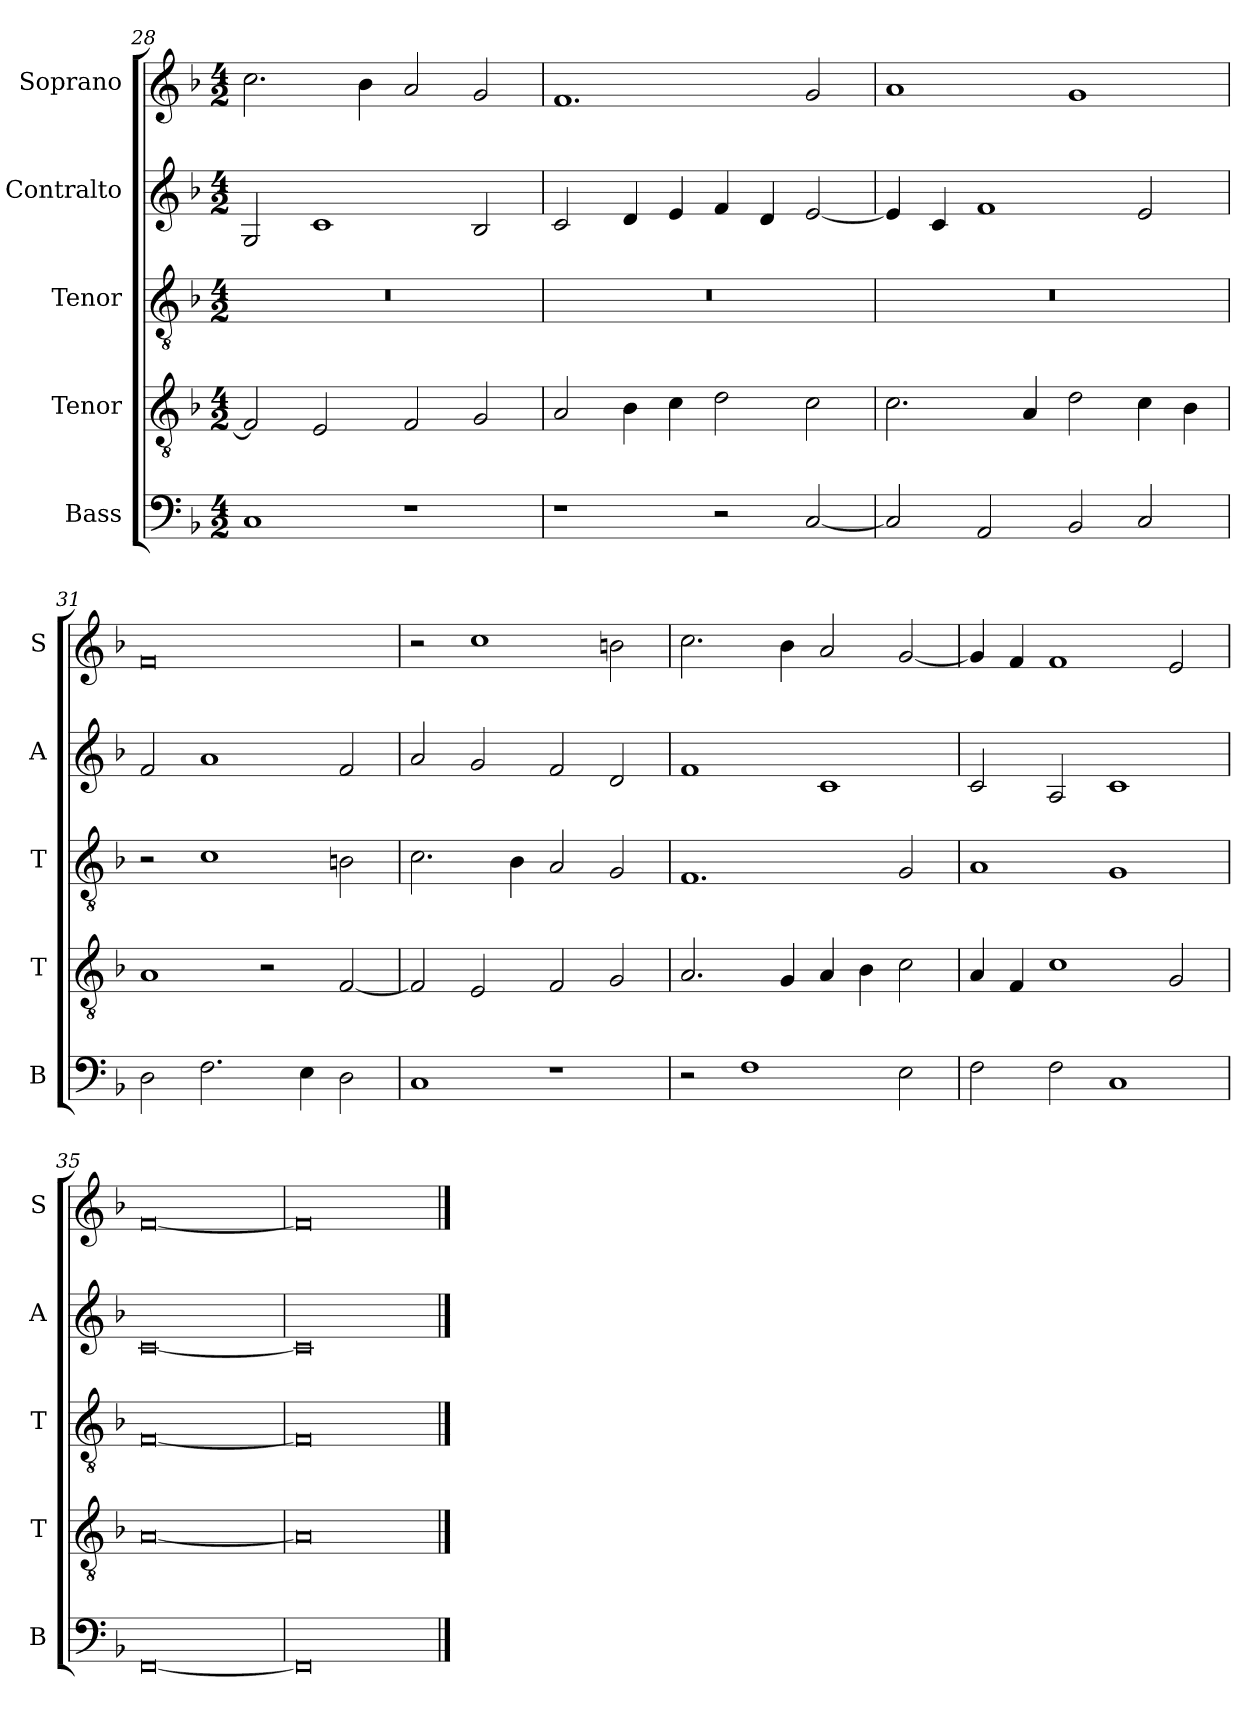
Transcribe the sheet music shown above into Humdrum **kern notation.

**kern	**kern	**kern	**kern	**kern
*part5	*part4	*part3	*part2	*part1
*staff5	*staff4	*staff3	*staff2	*staff1
*I"Bass	*I"Tenor	*I"Tenor	*I"Contralto	*I"Soprano
*I'B	*I'T	*I'T	*I'A	*I'S
*clefF4	*clefGv2	*clefGv2	*clefG2	*clefG2
*k[b-]	*k[b-]	*k[b-]	*k[b-]	*k[b-]
*F:ion	*F:ion	*F:ion	*F:ion	*F:ion
*M4/2	*M4/2	*M4/2	*M4/2	*M4/2
=28	=28	=28	=28	=28
1C	2F]	0r	2G	2.cc
.	2E	.	1c	.
.	.	.	.	4b-
1r	2F	.	.	2a
.	2G	.	2B-	2g
=29	=29	=29	=29	=29
1r	2A	0r	2c	1.f
.	4B-	.	4d	.
.	4c	.	4e	.
2r	2d	.	4f	.
.	.	.	4d	.
[2C	2c	.	[2e	2g
=30	=30	=30	=30	=30
2C]	2.c	0r	4e]	1a
.	.	.	4c	.
2AA	.	.	1f	.
.	4A	.	.	.
2BB-	2d	.	.	1g
2C	4c	.	2e	.
.	4B-	.	.	.
=31	=31	=31	=31	=31
2D	1A	2r	2f	0f
2.F	.	1c	1a	.
.	2r	.	.	.
4E	.	.	.	.
2D	[2F	2Bn	2f	.
=32	=32	=32	=32	=32
1C	2F]	2.c	2a	2r
.	2E	.	2g	1cc
.	.	4B-	.	.
1r	2F	2A	2f	.
.	2G	2G	2d	2bn
=33	=33	=33	=33	=33
2r	2.A	1.F	1f	2.cc
1F	.	.	.	.
.	4G	.	.	4b-
.	4A	.	1c	2a
.	4B-	.	.	.
2E	2c	2G	.	[2g
=34	=34	=34	=34	=34
2F	4A	1A	2c	4g]
.	4F	.	.	4f
2F	1c	.	2A	1f
1C	.	1G	1c	.
.	2G	.	.	2e
=35	=35	=35	=35	=35
[0FF	[0A	[0F	[0c	[0f
=36	=36	=36	=36	=36
0FF]	0A]	0F]	0c]	0f]
==	==	==	==	==
*-	*-	*-	*-	*-
